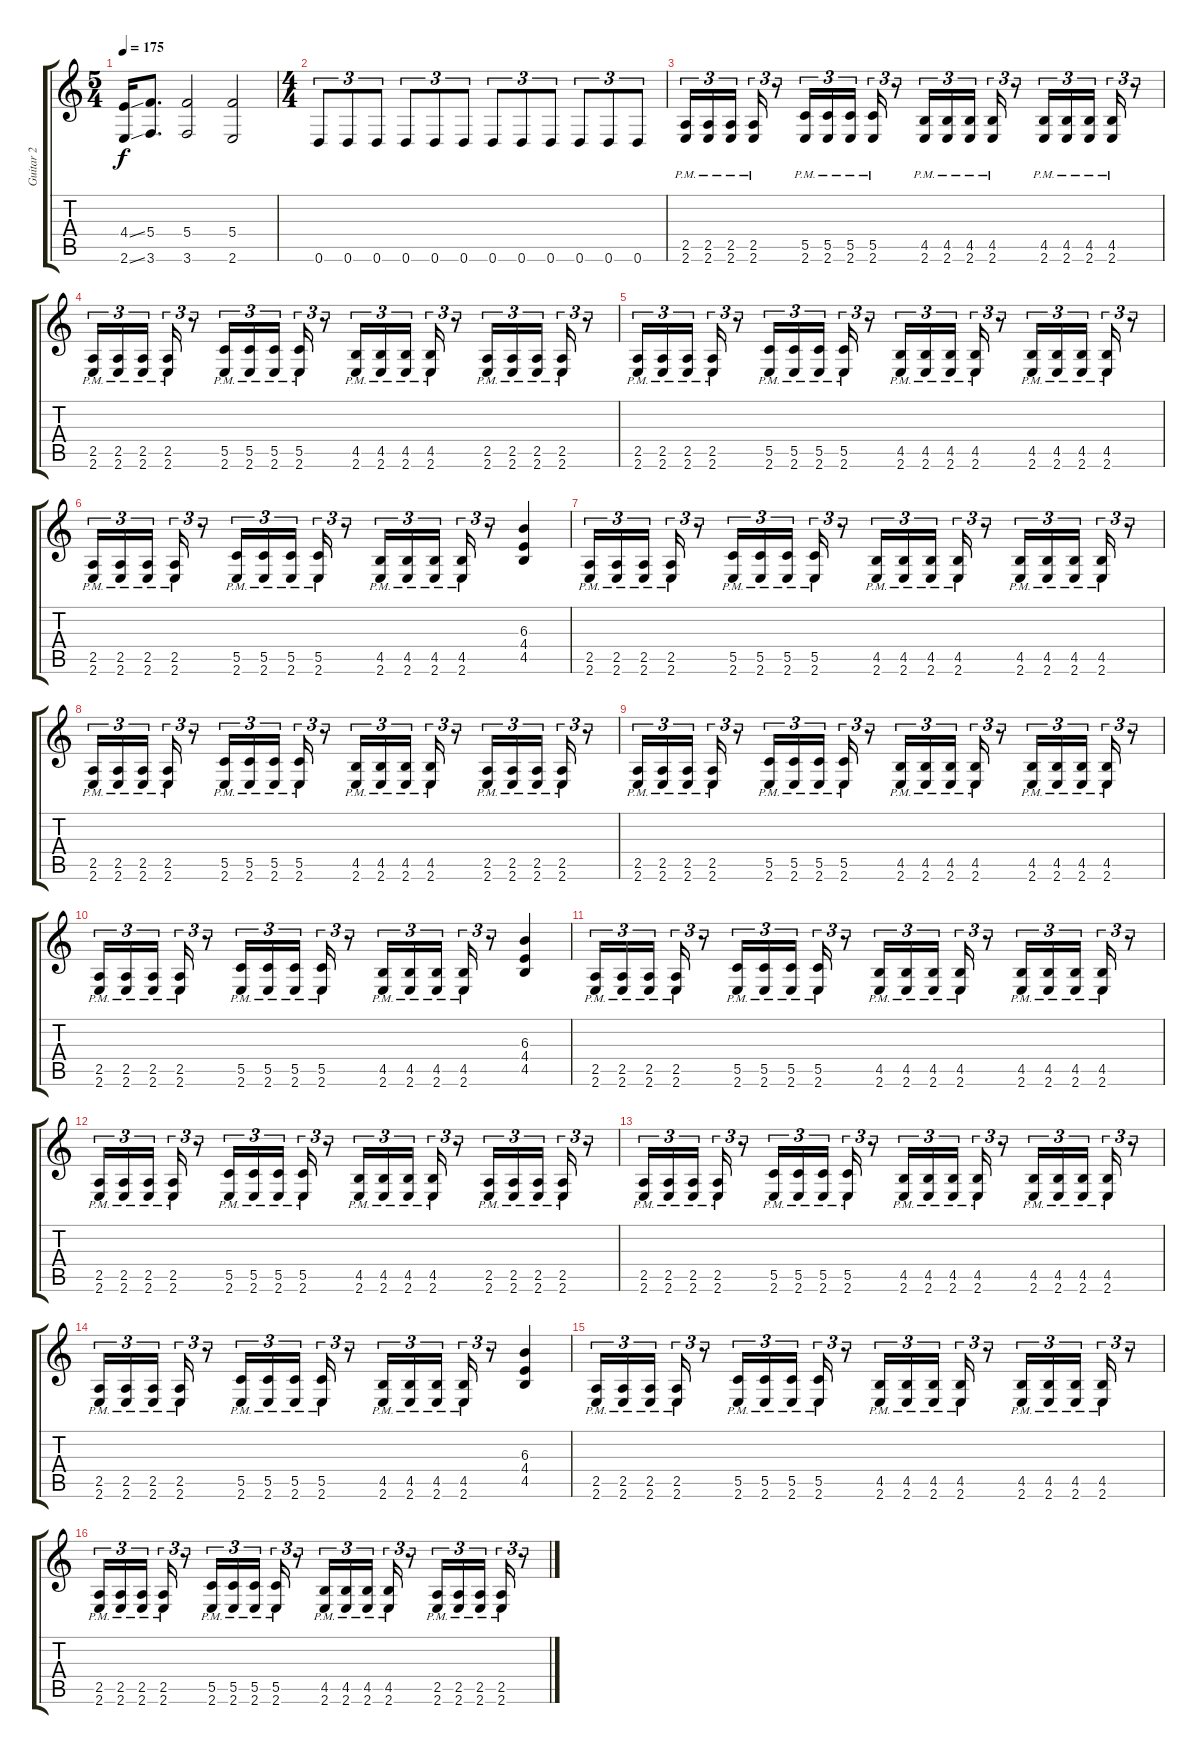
\track ("Guitar 2" "Guitar 2") {instrument distortionguitar}
\staff {score tabs}
\tuning (D4 A3 F3 C3 G2 D2) {hide}
\ts (5 4)
\tempo 175
\clef g2
\ks c
(4.4{ss} 2.6{ss}).16{dy f} (5.4 3.6).8{d} (5.4 3.6).2 (5.4 2.6).2 |
\ts (4 4)
0.6.8{tu (3 2)} 0.6.8{tu (3 2)} 0.6.8{tu (3 2)} 0.6.8{tu (3 2)} 0.6.8{tu (3 2)} 0.6.8{tu (3 2)} 0.6.8{tu (3 2)} 0.6.8{tu (3 2)} 0.6.8{tu (3 2)} 0.6.8{tu (3 2)} 0.6.8{tu (3 2)} 0.6.8{tu (3 2)} |
(2.5{pm} 2.6{pm}).16{tu (3 2) volume 16} (2.5{pm} 2.6{pm}).16{tu (3 2)} (2.5{pm} 2.6{pm}).16{tu (3 2) beam splitsecondary} (2.5{pm} 2.6{pm}).16{tu (3 2)} r.8{tu (3 2)} (5.5{pm} 2.6{pm}).16{tu (3 2)} (5.5{pm} 2.6{pm}).16{tu (3 2)} (5.5{pm} 2.6{pm}).16{tu (3 2) beam splitsecondary} (5.5{pm} 2.6{pm}).16{tu (3 2)} r.8{tu (3 2)} (4.5{pm} 2.6{pm}).16{tu (3 2)} (4.5{pm} 2.6{pm}).16{tu (3 2)} (4.5{pm} 2.6{pm}).16{tu (3 2) beam splitsecondary} (4.5{pm} 2.6{pm}).16{tu (3 2)} r.8{tu (3 2)} (4.5{pm} 2.6{pm}).16{tu (3 2)} (4.5{pm} 2.6{pm}).16{tu (3 2)} (4.5{pm} 2.6{pm}).16{tu (3 2) beam splitsecondary} (4.5{pm} 2.6{pm}).16{tu (3 2)} r.8{tu (3 2)} |
(2.5{pm} 2.6{pm}).16{tu (3 2)} (2.5{pm} 2.6{pm}).16{tu (3 2)} (2.5{pm} 2.6{pm}).16{tu (3 2) beam splitsecondary} (2.5{pm} 2.6{pm}).16{tu (3 2)} r.8{tu (3 2)} (5.5{pm} 2.6{pm}).16{tu (3 2)} (5.5{pm} 2.6{pm}).16{tu (3 2)} (5.5{pm} 2.6{pm}).16{tu (3 2) beam splitsecondary} (5.5{pm} 2.6{pm}).16{tu (3 2)} r.8{tu (3 2)} (4.5{pm} 2.6{pm}).16{tu (3 2)} (4.5{pm} 2.6{pm}).16{tu (3 2)} (4.5{pm} 2.6{pm}).16{tu (3 2) beam splitsecondary} (4.5{pm} 2.6{pm}).16{tu (3 2)} r.8{tu (3 2)} (2.5{pm} 2.6{pm}).16{tu (3 2)} (2.5{pm} 2.6{pm}).16{tu (3 2)} (2.5{pm} 2.6{pm}).16{tu (3 2) beam splitsecondary} (2.5{pm} 2.6{pm}).16{tu (3 2)} r.8{tu (3 2)} |
(2.5{pm} 2.6{pm}).16{tu (3 2)} (2.5{pm} 2.6{pm}).16{tu (3 2)} (2.5{pm} 2.6{pm}).16{tu (3 2) beam splitsecondary} (2.5{pm} 2.6{pm}).16{tu (3 2)} r.8{tu (3 2)} (5.5{pm} 2.6{pm}).16{tu (3 2)} (5.5{pm} 2.6{pm}).16{tu (3 2)} (5.5{pm} 2.6{pm}).16{tu (3 2) beam splitsecondary} (5.5{pm} 2.6{pm}).16{tu (3 2)} r.8{tu (3 2)} (4.5{pm} 2.6{pm}).16{tu (3 2)} (4.5{pm} 2.6{pm}).16{tu (3 2)} (4.5{pm} 2.6{pm}).16{tu (3 2) beam splitsecondary} (4.5{pm} 2.6{pm}).16{tu (3 2)} r.8{tu (3 2)} (4.5{pm} 2.6{pm}).16{tu (3 2)} (4.5{pm} 2.6{pm}).16{tu (3 2)} (4.5{pm} 2.6{pm}).16{tu (3 2) beam splitsecondary} (4.5{pm} 2.6{pm}).16{tu (3 2)} r.8{tu (3 2)} |
(2.5{pm} 2.6{pm}).16{tu (3 2)} (2.5{pm} 2.6{pm}).16{tu (3 2)} (2.5{pm} 2.6{pm}).16{tu (3 2) beam splitsecondary} (2.5{pm} 2.6{pm}).16{tu (3 2)} r.8{tu (3 2)} (5.5{pm} 2.6{pm}).16{tu (3 2)} (5.5{pm} 2.6{pm}).16{tu (3 2)} (5.5{pm} 2.6{pm}).16{tu (3 2) beam splitsecondary} (5.5{pm} 2.6{pm}).16{tu (3 2)} r.8{tu (3 2)} (4.5{pm} 2.6{pm}).16{tu (3 2)} (4.5{pm} 2.6{pm}).16{tu (3 2)} (4.5{pm} 2.6{pm}).16{tu (3 2) beam splitsecondary} (4.5{pm} 2.6{pm}).16{tu (3 2)} r.8{tu (3 2)} (6.3 4.4 4.5).4 |
(2.5{pm} 2.6{pm}).16{tu (3 2)} (2.5{pm} 2.6{pm}).16{tu (3 2)} (2.5{pm} 2.6{pm}).16{tu (3 2) beam splitsecondary} (2.5{pm} 2.6{pm}).16{tu (3 2)} r.8{tu (3 2)} (5.5{pm} 2.6{pm}).16{tu (3 2)} (5.5{pm} 2.6{pm}).16{tu (3 2)} (5.5{pm} 2.6{pm}).16{tu (3 2) beam splitsecondary} (5.5{pm} 2.6{pm}).16{tu (3 2)} r.8{tu (3 2)} (4.5{pm} 2.6{pm}).16{tu (3 2)} (4.5{pm} 2.6{pm}).16{tu (3 2)} (4.5{pm} 2.6{pm}).16{tu (3 2) beam splitsecondary} (4.5{pm} 2.6{pm}).16{tu (3 2)} r.8{tu (3 2)} (4.5{pm} 2.6{pm}).16{tu (3 2)} (4.5{pm} 2.6{pm}).16{tu (3 2)} (4.5{pm} 2.6{pm}).16{tu (3 2) beam splitsecondary} (4.5{pm} 2.6{pm}).16{tu (3 2)} r.8{tu (3 2)} |
(2.5{pm} 2.6{pm}).16{tu (3 2)} (2.5{pm} 2.6{pm}).16{tu (3 2)} (2.5{pm} 2.6{pm}).16{tu (3 2) beam splitsecondary} (2.5{pm} 2.6{pm}).16{tu (3 2)} r.8{tu (3 2)} (5.5{pm} 2.6{pm}).16{tu (3 2)} (5.5{pm} 2.6{pm}).16{tu (3 2)} (5.5{pm} 2.6{pm}).16{tu (3 2) beam splitsecondary} (5.5{pm} 2.6{pm}).16{tu (3 2)} r.8{tu (3 2)} (4.5{pm} 2.6{pm}).16{tu (3 2)} (4.5{pm} 2.6{pm}).16{tu (3 2)} (4.5{pm} 2.6{pm}).16{tu (3 2) beam splitsecondary} (4.5{pm} 2.6{pm}).16{tu (3 2)} r.8{tu (3 2)} (2.5{pm} 2.6{pm}).16{tu (3 2)} (2.5{pm} 2.6{pm}).16{tu (3 2)} (2.5{pm} 2.6{pm}).16{tu (3 2) beam splitsecondary} (2.5{pm} 2.6{pm}).16{tu (3 2)} r.8{tu (3 2)} |
(2.5{pm} 2.6{pm}).16{tu (3 2)} (2.5{pm} 2.6{pm}).16{tu (3 2)} (2.5{pm} 2.6{pm}).16{tu (3 2) beam splitsecondary} (2.5{pm} 2.6{pm}).16{tu (3 2)} r.8{tu (3 2)} (5.5{pm} 2.6{pm}).16{tu (3 2)} (5.5{pm} 2.6{pm}).16{tu (3 2)} (5.5{pm} 2.6{pm}).16{tu (3 2) beam splitsecondary} (5.5{pm} 2.6{pm}).16{tu (3 2)} r.8{tu (3 2)} (4.5{pm} 2.6{pm}).16{tu (3 2)} (4.5{pm} 2.6{pm}).16{tu (3 2)} (4.5{pm} 2.6{pm}).16{tu (3 2) beam splitsecondary} (4.5{pm} 2.6{pm}).16{tu (3 2)} r.8{tu (3 2)} (4.5{pm} 2.6{pm}).16{tu (3 2)} (4.5{pm} 2.6{pm}).16{tu (3 2)} (4.5{pm} 2.6{pm}).16{tu (3 2) beam splitsecondary} (4.5{pm} 2.6{pm}).16{tu (3 2)} r.8{tu (3 2)} |
(2.5{pm} 2.6{pm}).16{tu (3 2)} (2.5{pm} 2.6{pm}).16{tu (3 2)} (2.5{pm} 2.6{pm}).16{tu (3 2) beam splitsecondary} (2.5{pm} 2.6{pm}).16{tu (3 2)} r.8{tu (3 2)} (5.5{pm} 2.6{pm}).16{tu (3 2)} (5.5{pm} 2.6{pm}).16{tu (3 2)} (5.5{pm} 2.6{pm}).16{tu (3 2) beam splitsecondary} (5.5{pm} 2.6{pm}).16{tu (3 2)} r.8{tu (3 2)} (4.5{pm} 2.6{pm}).16{tu (3 2)} (4.5{pm} 2.6{pm}).16{tu (3 2)} (4.5{pm} 2.6{pm}).16{tu (3 2) beam splitsecondary} (4.5{pm} 2.6{pm}).16{tu (3 2)} r.8{tu (3 2)} (6.3 4.4 4.5).4 |
(2.5{pm} 2.6{pm}).16{tu (3 2)} (2.5{pm} 2.6{pm}).16{tu (3 2)} (2.5{pm} 2.6{pm}).16{tu (3 2) beam splitsecondary} (2.5{pm} 2.6{pm}).16{tu (3 2)} r.8{tu (3 2)} (5.5{pm} 2.6{pm}).16{tu (3 2)} (5.5{pm} 2.6{pm}).16{tu (3 2)} (5.5{pm} 2.6{pm}).16{tu (3 2) beam splitsecondary} (5.5{pm} 2.6{pm}).16{tu (3 2)} r.8{tu (3 2)} (4.5{pm} 2.6{pm}).16{tu (3 2)} (4.5{pm} 2.6{pm}).16{tu (3 2)} (4.5{pm} 2.6{pm}).16{tu (3 2) beam splitsecondary} (4.5{pm} 2.6{pm}).16{tu (3 2)} r.8{tu (3 2)} (4.5{pm} 2.6{pm}).16{tu (3 2)} (4.5{pm} 2.6{pm}).16{tu (3 2)} (4.5{pm} 2.6{pm}).16{tu (3 2) beam splitsecondary} (4.5{pm} 2.6{pm}).16{tu (3 2)} r.8{tu (3 2)} |
(2.5{pm} 2.6{pm}).16{tu (3 2)} (2.5{pm} 2.6{pm}).16{tu (3 2)} (2.5{pm} 2.6{pm}).16{tu (3 2) beam splitsecondary} (2.5{pm} 2.6{pm}).16{tu (3 2)} r.8{tu (3 2)} (5.5{pm} 2.6{pm}).16{tu (3 2)} (5.5{pm} 2.6{pm}).16{tu (3 2)} (5.5{pm} 2.6{pm}).16{tu (3 2) beam splitsecondary} (5.5{pm} 2.6{pm}).16{tu (3 2)} r.8{tu (3 2)} (4.5{pm} 2.6{pm}).16{tu (3 2)} (4.5{pm} 2.6{pm}).16{tu (3 2)} (4.5{pm} 2.6{pm}).16{tu (3 2) beam splitsecondary} (4.5{pm} 2.6{pm}).16{tu (3 2)} r.8{tu (3 2)} (2.5{pm} 2.6{pm}).16{tu (3 2)} (2.5{pm} 2.6{pm}).16{tu (3 2)} (2.5{pm} 2.6{pm}).16{tu (3 2) beam splitsecondary} (2.5{pm} 2.6{pm}).16{tu (3 2)} r.8{tu (3 2)} |
(2.5{pm} 2.6{pm}).16{tu (3 2)} (2.5{pm} 2.6{pm}).16{tu (3 2)} (2.5{pm} 2.6{pm}).16{tu (3 2) beam splitsecondary} (2.5{pm} 2.6{pm}).16{tu (3 2)} r.8{tu (3 2)} (5.5{pm} 2.6{pm}).16{tu (3 2)} (5.5{pm} 2.6{pm}).16{tu (3 2)} (5.5{pm} 2.6{pm}).16{tu (3 2) beam splitsecondary} (5.5{pm} 2.6{pm}).16{tu (3 2)} r.8{tu (3 2)} (4.5{pm} 2.6{pm}).16{tu (3 2)} (4.5{pm} 2.6{pm}).16{tu (3 2)} (4.5{pm} 2.6{pm}).16{tu (3 2) beam splitsecondary} (4.5{pm} 2.6{pm}).16{tu (3 2)} r.8{tu (3 2)} (4.5{pm} 2.6{pm}).16{tu (3 2)} (4.5{pm} 2.6{pm}).16{tu (3 2)} (4.5{pm} 2.6{pm}).16{tu (3 2) beam splitsecondary} (4.5{pm} 2.6{pm}).16{tu (3 2)} r.8{tu (3 2)} |
(2.5{pm} 2.6{pm}).16{tu (3 2)} (2.5{pm} 2.6{pm}).16{tu (3 2)} (2.5{pm} 2.6{pm}).16{tu (3 2) beam splitsecondary} (2.5{pm} 2.6{pm}).16{tu (3 2)} r.8{tu (3 2)} (5.5{pm} 2.6{pm}).16{tu (3 2)} (5.5{pm} 2.6{pm}).16{tu (3 2)} (5.5{pm} 2.6{pm}).16{tu (3 2) beam splitsecondary} (5.5{pm} 2.6{pm}).16{tu (3 2)} r.8{tu (3 2)} (4.5{pm} 2.6{pm}).16{tu (3 2)} (4.5{pm} 2.6{pm}).16{tu (3 2)} (4.5{pm} 2.6{pm}).16{tu (3 2) beam splitsecondary} (4.5{pm} 2.6{pm}).16{tu (3 2)} r.8{tu (3 2)} (6.3 4.4 4.5).4 |
(2.5{pm} 2.6{pm}).16{tu (3 2)} (2.5{pm} 2.6{pm}).16{tu (3 2)} (2.5{pm} 2.6{pm}).16{tu (3 2) beam splitsecondary} (2.5{pm} 2.6{pm}).16{tu (3 2)} r.8{tu (3 2)} (5.5{pm} 2.6{pm}).16{tu (3 2)} (5.5{pm} 2.6{pm}).16{tu (3 2)} (5.5{pm} 2.6{pm}).16{tu (3 2) beam splitsecondary} (5.5{pm} 2.6{pm}).16{tu (3 2)} r.8{tu (3 2)} (4.5{pm} 2.6{pm}).16{tu (3 2)} (4.5{pm} 2.6{pm}).16{tu (3 2)} (4.5{pm} 2.6{pm}).16{tu (3 2) beam splitsecondary} (4.5{pm} 2.6{pm}).16{tu (3 2)} r.8{tu (3 2)} (4.5{pm} 2.6{pm}).16{tu (3 2)} (4.5{pm} 2.6{pm}).16{tu (3 2)} (4.5{pm} 2.6{pm}).16{tu (3 2) beam splitsecondary} (4.5{pm} 2.6{pm}).16{tu (3 2)} r.8{tu (3 2)} |
(2.5{pm} 2.6{pm}).16{tu (3 2)} (2.5{pm} 2.6{pm}).16{tu (3 2)} (2.5{pm} 2.6{pm}).16{tu (3 2) beam splitsecondary} (2.5{pm} 2.6{pm}).16{tu (3 2)} r.8{tu (3 2)} (5.5{pm} 2.6{pm}).16{tu (3 2)} (5.5{pm} 2.6{pm}).16{tu (3 2)} (5.5{pm} 2.6{pm}).16{tu (3 2) beam splitsecondary} (5.5{pm} 2.6{pm}).16{tu (3 2)} r.8{tu (3 2)} (4.5{pm} 2.6{pm}).16{tu (3 2)} (4.5{pm} 2.6{pm}).16{tu (3 2)} (4.5{pm} 2.6{pm}).16{tu (3 2) beam splitsecondary} (4.5{pm} 2.6{pm}).16{tu (3 2)} r.8{tu (3 2)} (2.5{pm} 2.6{pm}).16{tu (3 2)} (2.5{pm} 2.6{pm}).16{tu (3 2)} (2.5{pm} 2.6{pm}).16{tu (3 2) beam splitsecondary} (2.5{pm} 2.6{pm}).16{tu (3 2)} r.8{tu (3 2)}
